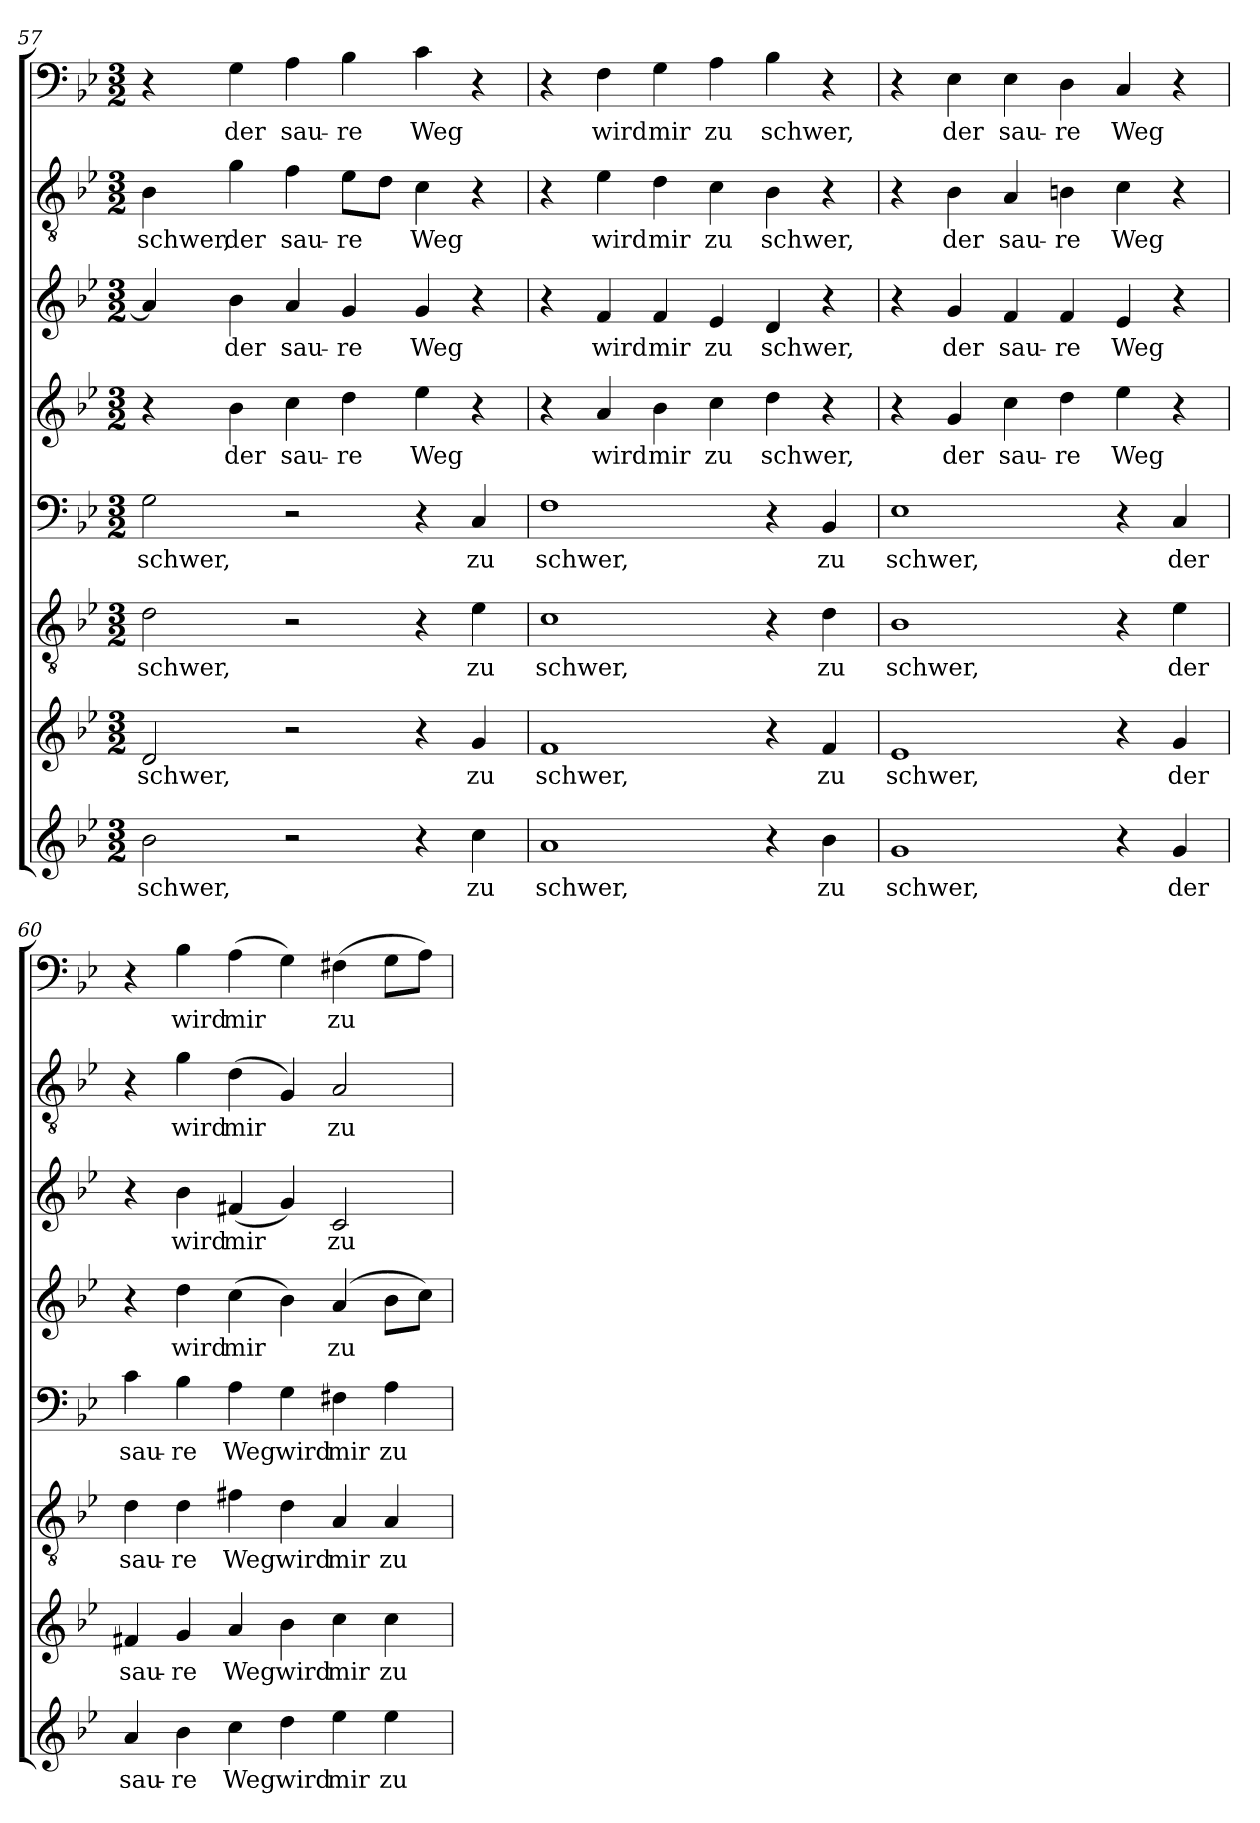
**kern	**text	**kern	**text	**kern	**text	**kern	**text	**kern	**text	**kern	**text	**kern	**text	**kern	**text
*part8	*part8	*part7	*part7	*part6	*part6	*part5	*part5	*part4	*part4	*part3	*part3	*part2	*part2	*part1	*part1
*staff8	*staff8	*staff7	*staff7	*staff6	*staff6	*staff5	*staff5	*staff4	*staff4	*staff3	*staff3	*staff2	*staff2	*staff1	*staff1
*clefG2	*	*clefG2	*	*clefGv2	*	*clefF4	*	*clefG2	*	*clefG2	*	*clefGv2	*	*clefF4	*
*k[b-e-]	*	*k[b-e-]	*	*k[b-e-]	*	*k[b-e-]	*	*k[b-e-]	*	*k[b-e-]	*	*k[b-e-]	*	*k[b-e-]	*
*g:	*	*g:	*	*g:	*	*g:	*	*g:	*	*g:	*	*g:	*	*g:	*
*M3/2	*	*M3/2	*	*M3/2	*	*M3/2	*	*M3/2	*	*M3/2	*	*M3/2	*	*M3/2	*
=57	=57	=57	=57	=57	=57	=57	=57	=57	=57	=57	=57	=57	=57	=57	=57
2b-\	schwer,	2d/	schwer,	2d\	schwer,	2G\	schwer,	4r	.	4a/]	.	4B-\	schwer,	4r	.
.	.	.	.	.	.	.	.	4b-\	der	4b-\	der	4g\	der	4G\	der
2r	.	2r	.	2r	.	2r	.	4cc\	sau-	4a/	sau-	4f\	sau-	4A\	sau-
.	.	.	.	.	.	.	.	4dd\	-re	4g/	-re	8e-\L	-re	4B-\	-re
.	.	.	.	.	.	.	.	.	.	.	.	8d\J	.	.	.
4r	.	4r	.	4r	.	4r	.	4ee-\	Weg	4g/	Weg	4c\	Weg	4c\	Weg
4cc\	zu	4g/	zu	4e-\	zu	4C/	zu	4r	.	4r	.	4r	.	4r	.
=58	=58	=58	=58	=58	=58	=58	=58	=58	=58	=58	=58	=58	=58	=58	=58
1a/	schwer,	1f/	schwer,	1c\	schwer,	1F\	schwer,	4r	.	4r	.	4r	.	4r	.
.	.	.	.	.	.	.	.	4a/	wird	4f/	wird	4e-\	wird	4F\	wird
.	.	.	.	.	.	.	.	4b-\	mir	4f/	mir	4d\	mir	4G\	mir
.	.	.	.	.	.	.	.	4cc\	zu	4e-/	zu	4c\	zu	4A\	zu
4r	.	4r	.	4r	.	4r	.	4dd\	schwer,	4d/	schwer,	4B-\	schwer,	4B-\	schwer,
4b-\	zu	4f/	zu	4d\	zu	4BB-/	zu	4r	.	4r	.	4r	.	4r	.
=59	=59	=59	=59	=59	=59	=59	=59	=59	=59	=59	=59	=59	=59	=59	=59
1g/	schwer,	1e-/	schwer,	1B-\	schwer,	1E-\	schwer,	4r	.	4r	.	4r	.	4r	.
.	.	.	.	.	.	.	.	4g/	der	4g/	der	4B-\	der	4E-\	der
.	.	.	.	.	.	.	.	4cc\	sau-	4f/	sau-	4A/	sau-	4E-\	sau-
.	.	.	.	.	.	.	.	4dd\	-re	4f/	-re	4Bn\	-re	4D\	-re
4r	.	4r	.	4r	.	4r	.	4ee-\	Weg	4e-/	Weg	4c\	Weg	4C/	Weg
4g/	der	4g/	der	4e-\	der	4C/	der	4r	.	4r	.	4r	.	4r	.
=60	=60	=60	=60	=60	=60	=60	=60	=60	=60	=60	=60	=60	=60	=60	=60
4a/	sau-	4f#X/	sau-	4d\	sau-	4c\	sau-	4r	.	4r	.	4r	.	4r	.
4b-\	-re	4g/	-re	4d\	-re	4B-\	-re	4dd\	wird	4b-\	wird	4g\	wird	4B-\	wird
4cc\	Weg	4a/	Weg	4f#X\	Weg	4A\	Weg	(4cc\	mir	(4f#X/	mir	(4d\	mir	(4A\	mir
4dd\	wird	4b-\	wird	4d\	wird	4G\	wird	4b-\)	.	4g/)	.	4G/)	.	4G\)	.
4ee-\	mir	4cc\	mir	4A/	mir	4F#X\	mir	(4a/	zu	2c/	zu	2A/	zu	(4F#X\	zu
4ee-\	zu	4cc\	zu	4A/	zu	4A\	zu	8b-\L	.	.	.	.	.	8G\L	.
.	.	.	.	.	.	.	.	8cc\J)	.	.	.	.	.	8A\J)	.
=	=	=	=	=	=	=	=	=	=	=	=	=	=	=	=
*-	*-	*-	*-	*-	*-	*-	*-	*-	*-	*-	*-	*-	*-	*-	*-
